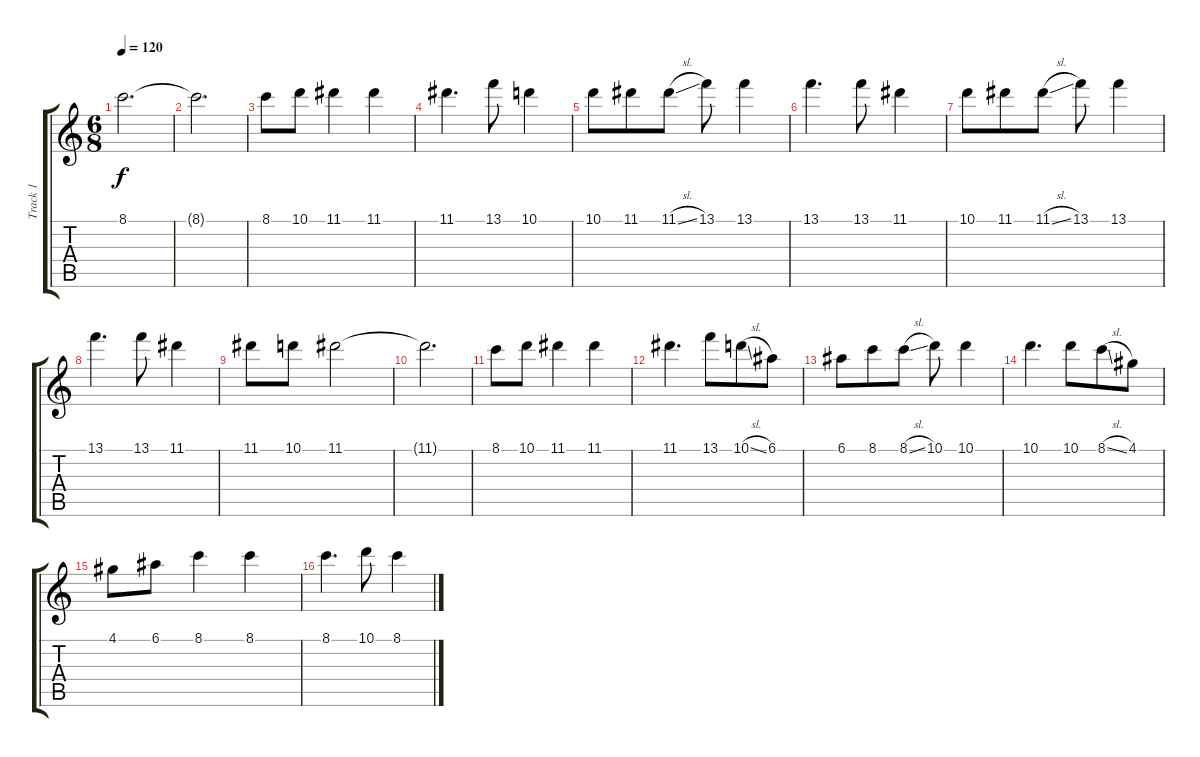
\track ("Track 1" "Track 1") {instrument acousticguitarsteel}
\staff {score tabs}
\tuning (E4 B3 G3 D3 A2 E2) {hide}
\ts (6 8)
\tempo 120
\clef g2
\ks c
8.1.2{d dy f} |
8.1{t}.2{d} |
8.1.8 10.1.8 11.1.4 11.1.4 |
11.1.4{d} 13.1.8 10.1.4 |
10.1.8 11.1.8 11.1{sl}.8 13.1.8 13.1.4 |
13.1.4{d} 13.1.8 11.1.4 |
10.1.8 11.1.8 11.1{sl}.8 13.1.8 13.1.4 |
13.1.4{d} 13.1.8 11.1.4 |
11.1.8 10.1.8 11.1.2 |
11.1{t}.2{d} |
8.1.8 10.1.8 11.1.4 11.1.4 |
11.1.4{d} 13.1.8 10.1{sl}.8 6.1.8 |
6.1.8 8.1.8 8.1{sl}.8 10.1.8 10.1.4 |
10.1.4{d} 10.1.8 8.1{sl}.8 4.1.8 |
4.1.8 6.1.8 8.1.4 8.1.4 |
8.1.4{d} 10.1.8 8.1.4
